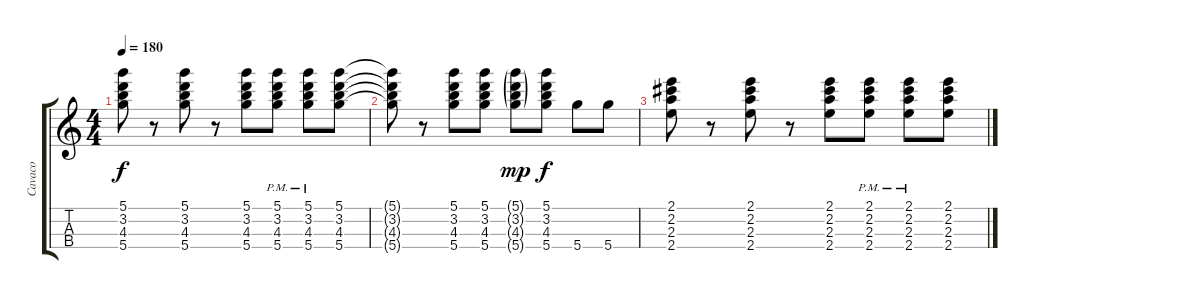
\track ("Cavaco" "Cavaco") {instrument banjo}
\staff {score tabs}
\tuning (D5 B4 G4 D4) {hide}
\displaytranspose 12
\ts (4 4)
\tempo 180
\clef g2
\ks c
(5.1 3.2 4.3 5.4).8{dy f} r.8{volume 2} (5.1 3.2 4.3 5.4).8 r.8 (5.1 3.2 4.3 5.4).8 (5.1{pm} 3.2{pm} 4.3{pm} 5.4{pm}).8 (5.1{pm} 3.2{pm} 4.3{pm} 5.4{pm}).8 (5.1 3.2 4.3 5.4).8 |
(5.1{t} 3.2{t} 4.3{t} 5.4{t}).8{volume 1} r.8 (5.1 3.2 4.3 5.4).8 (5.1 3.2 4.3 5.4).8 (5.1{g} 3.2{g} 4.3{g} 5.4{g}).8{dy mp} (5.1 3.2 4.3 5.4).8{dy f} 5.4.8 5.4.8 |
(2.1 2.2 2.3 2.4).8 r.8{volume 0} (2.1 2.2 2.3 2.4).8 r.8 (2.1 2.2 2.3 2.4).8 (2.1{pm} 2.2{pm} 2.3{pm} 2.4{pm}).8 (2.1{pm} 2.2{pm} 2.3{pm} 2.4{pm}).8 (2.1 2.2 2.3 2.4).8
